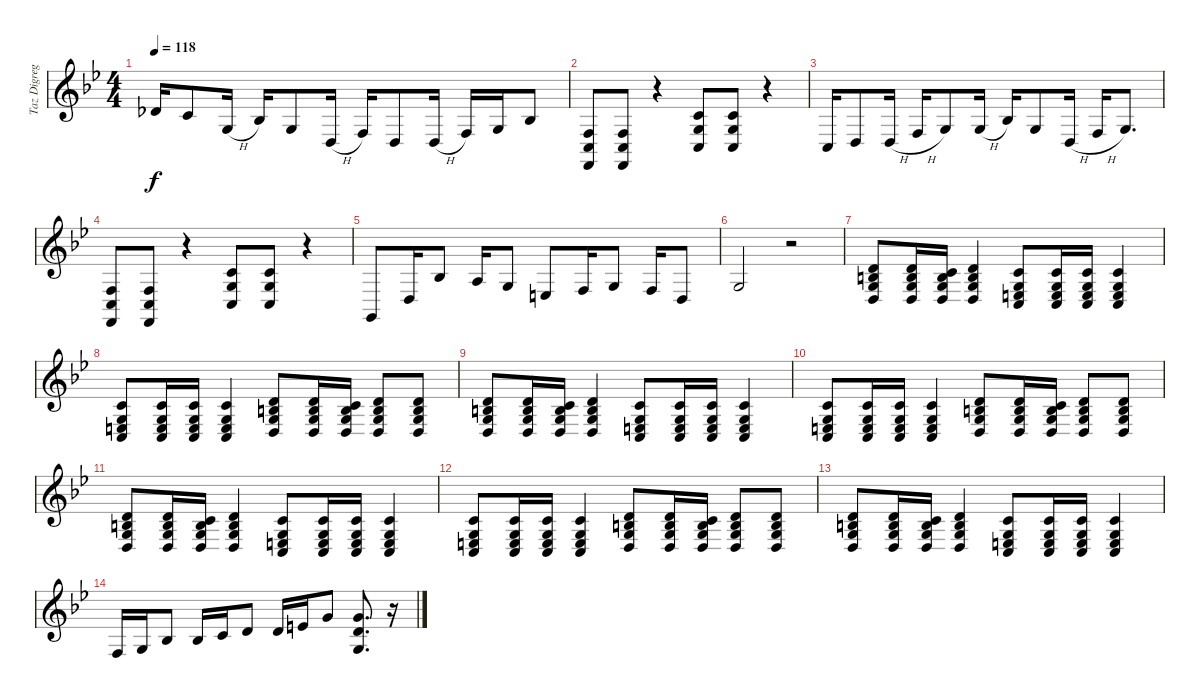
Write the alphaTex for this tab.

\track ("Taz Digregoro Keyboards" "Taz Digreg") {instrument acousticgrandpiano}
\staff {score}
\tuning (E4 B3 G3 D3 A2 E2) {hide}
\ts (4 4)
\tempo 118
\clef g2
\ks gminor
6.3.16{dy f} 5.3.8 0.3{h}.16 3.3.16 5.4.8 0.4{h}.16 3.4.16 5.5.8 0.4{h}.16 3.4.16 5.4.16 3.3.8 |
(3.4 3.5 1.6).8 (3.4 3.5 1.6).8 r.4 (5.3 5.4 3.5).8 (5.3 5.4 3.5).8 r.4 |
3.5.16 5.5.8 0.4{h}.16 3.4{h}.16 5.4.8 0.3{h}.16 3.3.16 5.4.8 0.4{h}.16 3.4{h}.16 5.4.8{d} |
(3.4 3.5 1.6).8 (3.4 3.5 1.6).8 r.4 (5.3 5.4 3.5).8 (5.3 5.4 3.5).8 r.4 |
3.6.8 5.5.16 3.3.8 2.3.16 5.4.8 2.4.8 3.4.16 5.4.8 3.4.16 5.5.8 |
5.4.2 r.2 |
(3.2 0.3 0.4 14.5).8 (3.2 0.3 0.4 14.5).16 (1.2 0.3 0.4 14.5).16 (3.2 0.3 0.4 14.5).4 (1.2 0.3 2.4 3.5).8 (1.2 0.3 2.4 3.5).16 (1.2 0.3 2.4 3.5).16 (1.2 0.3 2.4 3.5).4 |
(1.2 0.3 2.4 3.5).8 (1.2 0.3 2.4 3.5).16 (1.2 0.3 2.4 3.5).16 (1.2 0.3 2.4 3.5).4 (3.2 0.3 0.4 14.5).8 (3.2 0.3 0.4 14.5).16 (1.2 0.3 0.4 14.5).16 (3.2 0.3 0.4 14.5).8 (3.2 0.3 0.4 14.5).8 |
(3.2 0.3 0.4 14.5).8 (3.2 0.3 0.4 14.5).16 (1.2 0.3 0.4 14.5).16 (3.2 0.3 0.4 14.5).4 (1.2 0.3 2.4 3.5).8 (1.2 0.3 2.4 3.5).16 (1.2 0.3 2.4 3.5).16 (1.2 0.3 2.4 3.5).4 |
(1.2 0.3 2.4 3.5).8 (1.2 0.3 2.4 3.5).16 (1.2 0.3 2.4 3.5).16 (1.2 0.3 2.4 3.5).4 (3.2 0.3 0.4 14.5).8 (3.2 0.3 0.4 14.5).16 (1.2 0.3 0.4 14.5).16 (3.2 0.3 0.4 14.5).8 (3.2 0.3 0.4 14.5).8 |
(3.2 0.3 0.4 14.5).8 (3.2 0.3 0.4 14.5).16 (1.2 0.3 0.4 14.5).16 (3.2 0.3 0.4 14.5).4 (1.2 0.3 2.4 3.5).8 (1.2 0.3 2.4 3.5).16 (1.2 0.3 2.4 3.5).16 (1.2 0.3 2.4 3.5).4 |
(1.2 0.3 2.4 3.5).8 (1.2 0.3 2.4 3.5).16 (1.2 0.3 2.4 3.5).16 (1.2 0.3 2.4 3.5).4 (3.2 0.3 0.4 14.5).8 (3.2 0.3 0.4 14.5).16 (1.2 0.3 0.4 14.5).16 (3.2 0.3 0.4 14.5).8 (3.2 0.3 0.4 14.5).8 |
(3.2 0.3 0.4 14.5).8 (3.2 0.3 0.4 14.5).16 (1.2 0.3 0.4 14.5).16 (3.2 0.3 0.4 14.5).4 (1.2 0.3 2.4 3.5).8 (1.2 0.3 2.4 3.5).16 (1.2 0.3 2.4 3.5).16 (1.2 0.3 2.4 3.5).4 |
3.4.16 5.4.16 3.3.8 3.3.16 5.3.16 3.2.8 3.2.16 5.2.16 3.1.8 (3.1 3.2 0.3).8{d} r.16
